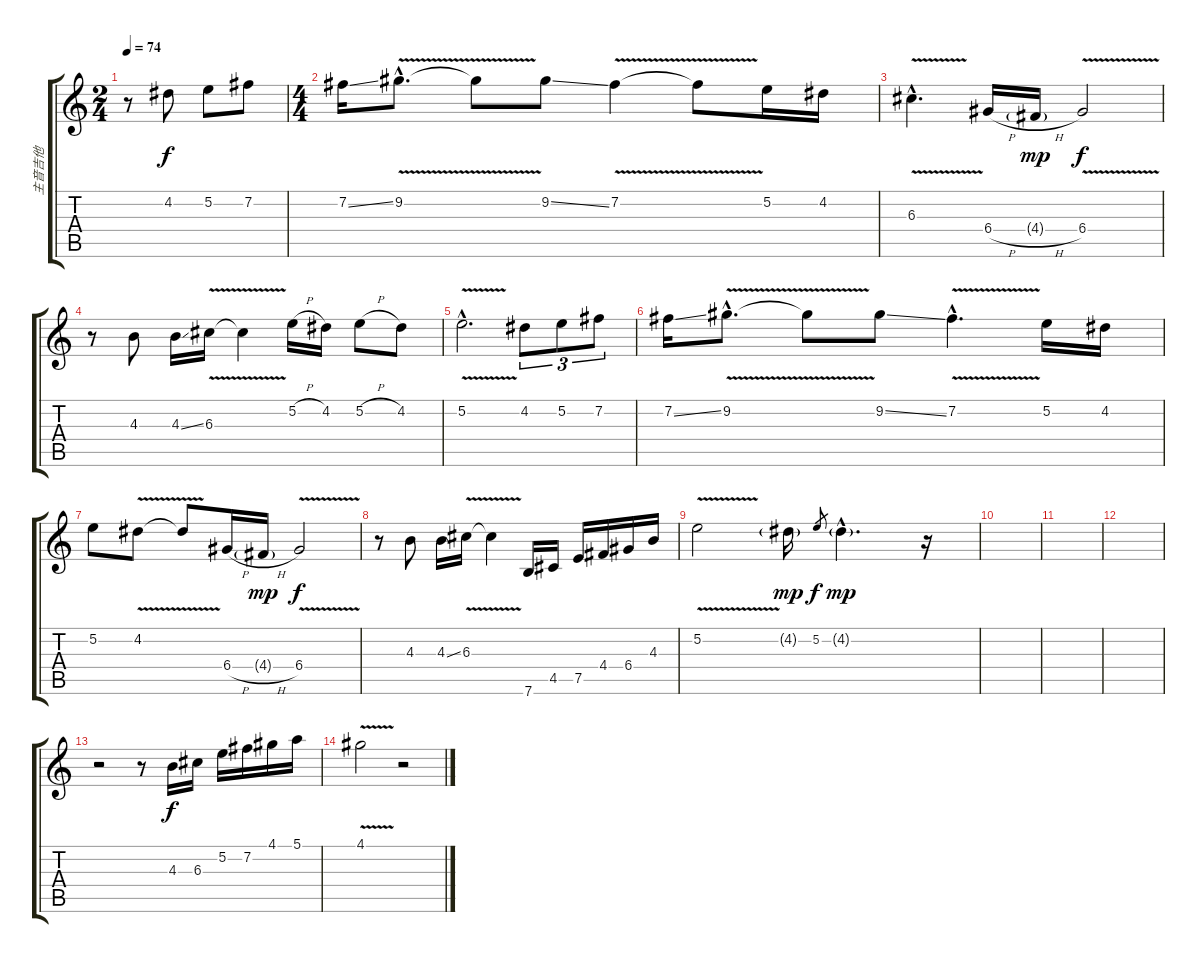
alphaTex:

\track ("主音吉他" "主音吉他") {instrument distortionguitar}
\staff {score tabs}
\tuning (E4 B3 G3 D3 A2 E2) {hide}
\ts (2 4)
\tempo 74
\clef g2
\ks c
r.8{dy f instrument distortionguitar} 4.2.8 5.2.8 7.2.8 |
\ts (4 4)
7.2{ss}.16 9.2{v hac}.8{d} 9.2{t}.8 9.2{ss}.8 7.2{v}.4 7.2{t}.8 5.2.16 4.2.16 |
6.3{v hac}.4{d} 6.4{h}.16 4.4{h g}.16{dy mp} 6.4{v}.2{dy f} |
r.8 4.3.8 4.3{ss}.16 6.3{v}.16 6.3{t}.4 5.2{h}.16 4.2.16 5.2{h}.8 4.2.8 |
5.2{v hac}.2{d} 4.2.8{tu (3 2)} 5.2.8{tu (3 2)} 7.2.8{tu (3 2)} |
7.2{ss}.16 9.2{v hac}.8{d} 9.2{t}.8 9.2{ss}.8 7.2{v hac}.4{d} 5.2.16 4.2.16 |
5.2.8 4.2{v}.8 4.2{t}.8 6.4{h}.16 4.4{h g}.16{dy mp} 6.4{v}.2{dy f} |
r.8 4.3.8 4.3{ss}.16 6.3{v}.16 6.3{t}.4 7.6.16 4.5.16 7.5.16 4.4.16 6.4.16 4.3.16 |
5.2{v}.2 4.2{g}.16{dy mp} 5.2.8{gr dy f} 4.2{g hac}.4{d dy mp} r.16 |
|
|
|
r.2 r.8 4.3.16{dy f} 6.3.16 5.2.16 7.2.16 4.1.16 5.1.16 |
4.1{v}.2 r.2
